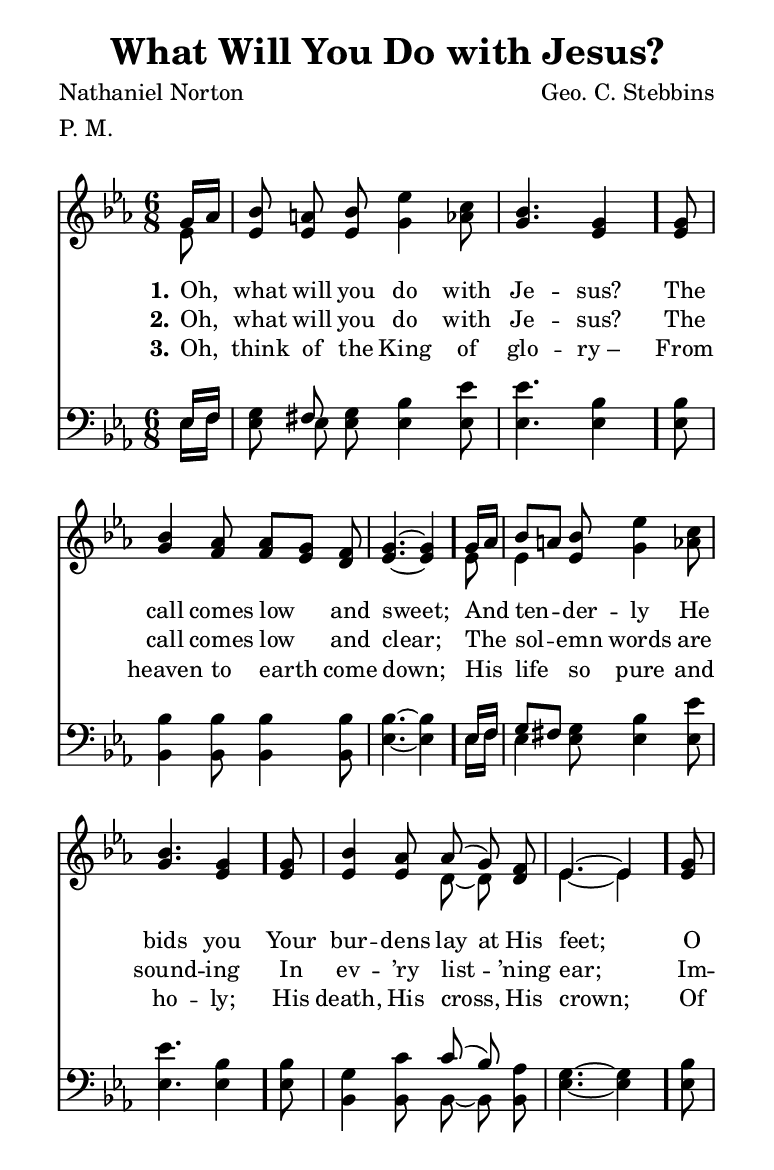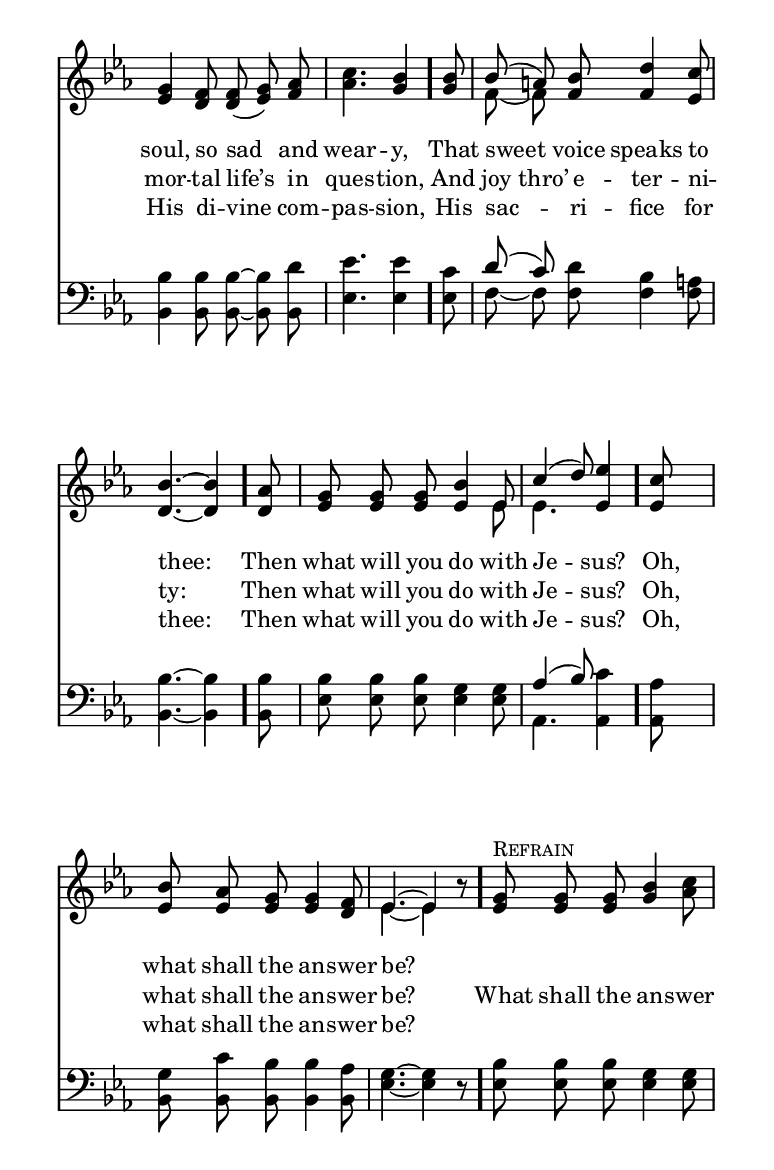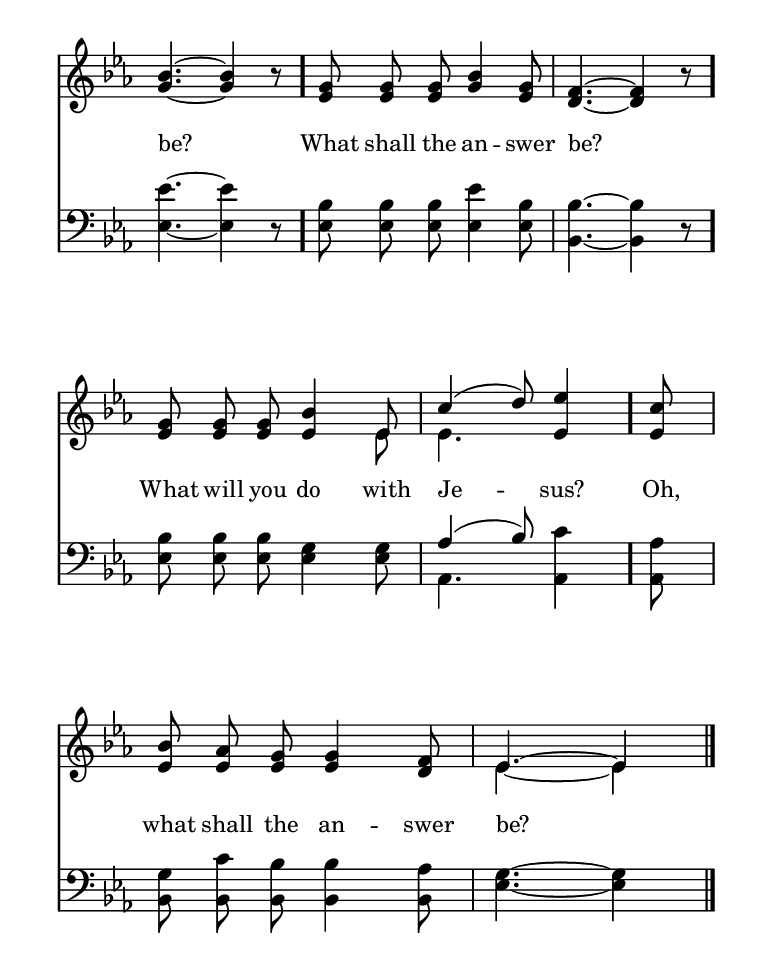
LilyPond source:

\include "common/global.ily"
\paper {
  \include "common/paper.ily"
  ragged-last-bottom = ##t
  systems-per-page = #(cond (is-eogsized 4) (#t #f))
  system-count = #(cond (is-eogsized 6) (#t #f))
  page-count = #(cond (is-eogsized 2) (#t #f))
}

\header{
  %gospel
  hymnnumber = "134"
  title = "What Will You Do with Jesus?"
  tunename = ""
  meter = "P. M."
  poet = "Nathaniel Norton"
  composer = "Geo. C. Stebbins"
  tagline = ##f
}

% for fermata in MIDI
ta = { \tempo 4=80 }
tb = { \tempo 4=40 }

global = {
  \include "common/overrides.ily"
  \override Staff.TimeSignature.style = #'numbered
  \time 6/8
  \override Score.MetronomeMark.transparent = ##t % hide all fermata changes too
  \ta
  \key ees \major
  \partial 8
  \autoBeamOff
}

notesSoprano = {
\global
\relative c'' {

  g16[ aes] | bes8 a bes ees4 c8 | bes4. g4
  g8 | bes4 aes8 aes[ g] f | g4. ~ g4
  g16[ aes] | bes8[ a] bes ees4 c8 | bes4. g4
  g8 | bes4 aes8 aes( g) f | ees4. ~ ees4
  g8 | g4 f8 f( g) aes | c4. bes4
  bes8 | bes( a) bes d4 c8 | bes4. ~ bes4
  aes8 | g g g bes4 ees,8 | c'4( d8) \tb ees4 \ta
  c8 | bes aes g g4 f8 | ees4. ~ ees4 r8 |

  << s^\markup { \small \caps "Refrain" }
  { g8 g g bes4 c8 | bes4. ~ bes4 r8 } >>
  g8 g g bes4 g8 | f4. ~ f4 r8 |
  g g g bes4 ees,8 | c'4( d8) \tb ees4 \ta
  c8 | bes aes g g4 f8 | ees4. ~ ees4

  \bar "|."

}
}

notesAlto = {
\global
\relative e' {

  ees8 | ees ees ees g4 aes8 | g4. ees4
  ees8 | g4 f8 f[ ees] d | ees4. ~ ees4
  ees8 | ees4 ees8 g4 aes8 | g4. ees4
  ees8 | ees4 ees8 d ~ d d | ees4. ~ ees4
  ees8 | ees4 d8 d( ees) f | aes4. g4
  g8 | f ~ f f f4 ees8 | d4. ~ d4
  d8 | ees ees ees ees4 ees8 | ees4. ees4
  ees8 | ees ees ees ees4 d8 | ees4. ~ ees4 r8 |

  ees8 ees ees g4 aes8 | g4. ~ g4 r8 |
  ees8 ees ees g4 ees8 | d4. ~ d4 r8 |
  ees ees ees ees4 ees8 | ees4. ees4
  ees8 | ees ees ees ees4 d8 | ees4. ~ ees4

}
}

notesTenor = {
\global
\relative a {

  ees16[ f] | g8 fis g bes4 ees8 | ees4. bes4
  bes8 | bes4 bes8 bes4 bes8 | bes4. ~ bes4
  ees,16[ f] | g8[ fis] g bes4 ees8 | ees4. bes4
  bes8 | g4 c8 c( bes) aes | g4. ~ g4
  bes8 | bes4 bes8 bes ~ bes d | ees4. ees4
  c8 | d( c) d bes4 a8 | bes4. ~ bes4
  bes8 | bes bes bes g4 g8 | aes4( bes8) c4
  aes8 | g c bes bes4 aes8 | g4. ~ g4 r8 |

  bes8 bes bes g4 g8 | ees'4. ~ ees4 r8 |
  bes8 bes bes ees4 bes8 | bes4. ~ bes4 r8 |
  bes bes bes g4 g8 | aes4( bes8) c4
  aes8 | g c bes bes4 aes8 | g4. ~ g4

}
}

notesBass = {
\global
\relative f {

  ees16[ f] | ees8 ees ees ees4 ees8 | ees4. ees4
  ees8 | bes4 bes8 bes4 bes8 | ees4. ~ ees4
  ees16[ f] | ees4 ees8 ees4 ees8 | ees4. ees4
  ees8 | bes4 bes8 bes ~ bes bes | ees4. ~ ees4
  ees8 | bes4 bes8 bes ~ bes bes | ees4. ees4
  ees8 | f ~ f f f4 f8 | bes,4. ~ bes4
  bes8 | ees ees ees ees4 ees8 | aes,4. aes4
  aes8 | bes bes bes bes4 bes8 | ees4. ~ ees4 r8 |

  ees8 ees ees ees4 ees8 | ees4. ~ ees4 r8 |
  ees8 ees ees ees4 ees8 | bes4. ~ bes4 r8 |
  ees ees ees ees4 ees8 | aes,4. aes4
  aes8 | bes bes bes bes4 bes8 | ees4. ~ ees4

}
}

Refrain = \lyricmode {

What shall the an -- swer be? \bar "."
What shall the an -- swer be? \bar "." \eogbreak
What will you do with Je -- sus? \bar "."
Oh, what shall the an -- swer be? \bar "." \eogbreak

}

wordsA = \lyricmode {
\set stanza = "1."

Oh, what will you do with Je -- sus? \bar "."
The call comes low and sweet; \bar "." \eogbreak
And ten -- der -- ly He bids you \bar "."
Your bur -- dens { \mon } lay at { \moff } His feet; \bar "." \eogbreak
O soul, so sad and wear -- y, \bar "."
That sweet voice speaks to thee: \bar "." \eogbreak
Then what will you do with Je -- sus? \bar "."
Oh, what shall the an -- swer be? \bar "." \eogbreak

}

wordsB = \lyricmode {
\set stanza = "2."

Oh, what will you do with Je -- sus?
The call comes low and clear;
The sol -- emn words are sound -- ing
In ev -- ’ry list -- ’ning ear;
Im -- mor -- tal life’s in ques -- tion,
And { \mon } joy thro’ { \moff } e -- ter -- ni -- ty:
Then what will you do with Je -- sus?
Oh, what shall the an -- swer be?

\Refrain

}

wordsC = \lyricmode {
\set stanza = "3."

Oh, think of the King of glo -- ry_–
From heaven to earth come down;
His life so pure and ho -- ly;
His death, His cross, His crown;
Of His di -- vine com -- pas -- sion,
His sac -- ri -- fice for thee:
Then what will you do with Je -- sus?
Oh, what shall the an -- swer be?

}

\score {
  \context ChoirStaff <<
    \context Staff = upper <<
      \set Staff.autoBeaming = ##f
      \set ChoirStaff.systemStartDelimiter = #'SystemStartBar
      \set ChoirStaff.printPartCombineTexts = ##f
      \partcombine #'(2 . 9) \notesSoprano \notesAlto
      \context NullVoice = sopranos { \voiceOne << \notesSoprano >> }
      \context Lyrics = one   \lyricsto sopranos \wordsA
      \context Lyrics = two   \lyricsto sopranos \wordsB
      \context Lyrics = three \lyricsto sopranos \wordsC
    >>
    \context Staff = men <<
      \set Staff.autoBeaming = ##f
      \clef bass
      \set ChoirStaff.printPartCombineTexts = ##f
      \partcombine #'(2 . 9) \notesTenor \notesBass
    >>
  >>
  \layout {
    \include "common/layout.ily"
  }
  \midi{
    \include "common/midi.ily"
  }
}

\version "2.19.49"  % necessary for upgrading to future LilyPond versions.

% vi:set et ts=2 sw=2 ai nocindent syntax=lilypond:
